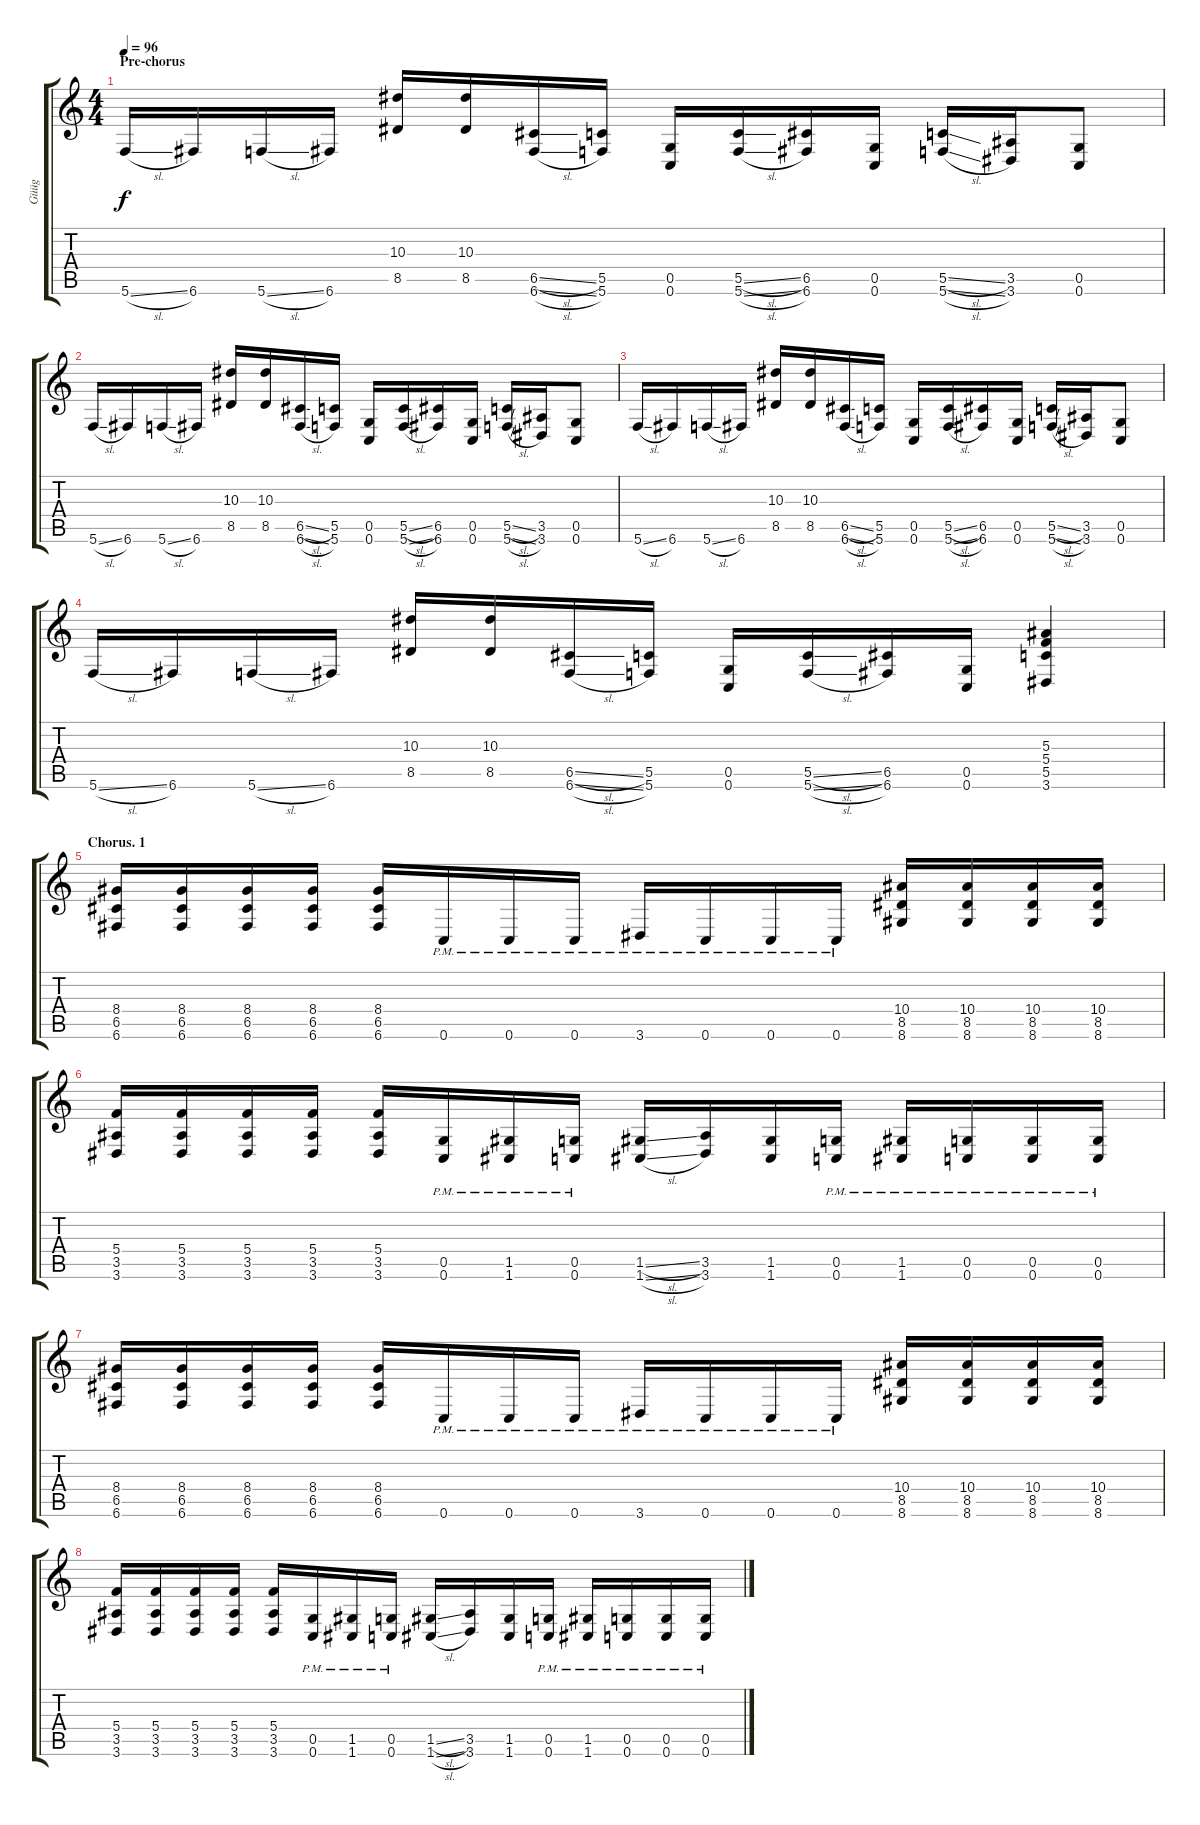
\track ("Güüg" "Güüg") {instrument distortionguitar}
\staff {score tabs}
\tuning (D4 A3 F3 C3 G2 C2) {hide}
\ts (4 4)
\section ("" "Pre-chorus")
\tempo 96
\clef g2
\ks c
5.6{sl}.16{dy f} 6.6.16 5.6{sl}.16 6.6.16 (10.3 8.5).16 (10.3 8.5).16 (6.5{sl} 6.6{sl}).16 (5.5 5.6).16 (0.5 0.6).16 (5.5{sl} 5.6{sl}).16 (6.5 6.6).16 (0.5 0.6).16 (5.5{sl} 5.6{sl}).16 (3.5 3.6).16 (0.5 0.6).8 |
5.6{sl}.16 6.6.16 5.6{sl}.16 6.6.16 (10.3 8.5).16 (10.3 8.5).16 (6.5{sl} 6.6{sl}).16 (5.5 5.6).16 (0.5 0.6).16 (5.5{sl} 5.6{sl}).16 (6.5 6.6).16 (0.5 0.6).16 (5.5{sl} 5.6{sl}).16 (3.5 3.6).16 (0.5 0.6).8 |
5.6{sl}.16 6.6.16 5.6{sl}.16 6.6.16 (10.3 8.5).16 (10.3 8.5).16 (6.5{sl} 6.6{sl}).16 (5.5 5.6).16 (0.5 0.6).16 (5.5{sl} 5.6{sl}).16 (6.5 6.6).16 (0.5 0.6).16 (5.5{sl} 5.6{sl}).16 (3.5 3.6).16 (0.5 0.6).8 |
5.6{sl}.16 6.6.16 5.6{sl}.16 6.6.16 (10.3 8.5).16 (10.3 8.5).16 (6.5{sl} 6.6{sl}).16 (5.5 5.6).16 (0.5 0.6).16 (5.5{sl} 5.6{sl}).16 (6.5 6.6).16 (0.5 0.6).16 (5.3 5.4 5.5 3.6).4 |
\section ("" "Chorus. 1")
(8.4 6.5 6.6).16 (8.4 6.5 6.6).16 (8.4 6.5 6.6).16 (8.4 6.5 6.6).16 (8.4 6.5 6.6).16 0.6{pm}.16 0.6{pm}.16 0.6{pm}.16 3.6{pm}.16 0.6{pm}.16 0.6{pm}.16 0.6{pm}.16 (10.4 8.5 8.6).16 (10.4 8.5 8.6).16 (10.4 8.5 8.6).16 (10.4 8.5 8.6).16 |
(5.4 3.5 3.6).16 (5.4 3.5 3.6).16 (5.4 3.5 3.6).16 (5.4 3.5 3.6).16 (5.4 3.5 3.6).16 (0.5{pm} 0.6{pm}).16 (1.5{pm} 1.6{pm}).16 (0.5{pm} 0.6{pm}).16 (1.5{sl} 1.6{sl}).16 (3.5 3.6).16 (1.5 1.6).16 (0.5{pm} 0.6{pm}).16 (1.5{pm} 1.6{pm}).16 (0.5{pm} 0.6{pm}).16 (0.5{pm} 0.6{pm}).16 (0.5{pm} 0.6{pm}).16 |
(8.4 6.5 6.6).16 (8.4 6.5 6.6).16 (8.4 6.5 6.6).16 (8.4 6.5 6.6).16 (8.4 6.5 6.6).16 0.6{pm}.16 0.6{pm}.16 0.6{pm}.16 3.6{pm}.16 0.6{pm}.16 0.6{pm}.16 0.6{pm}.16 (10.4 8.5 8.6).16 (10.4 8.5 8.6).16 (10.4 8.5 8.6).16 (10.4 8.5 8.6).16 |
(5.4 3.5 3.6).16 (5.4 3.5 3.6).16 (5.4 3.5 3.6).16 (5.4 3.5 3.6).16 (5.4 3.5 3.6).16 (0.5{pm} 0.6{pm}).16 (1.5{pm} 1.6{pm}).16 (0.5{pm} 0.6{pm}).16 (1.5{sl} 1.6{sl}).16 (3.5 3.6).16 (1.5 1.6).16 (0.5{pm} 0.6{pm}).16 (1.5{pm} 1.6{pm}).16 (0.5{pm} 0.6{pm}).16 (0.5{pm} 0.6{pm}).16 (0.5{pm} 0.6{pm}).16
